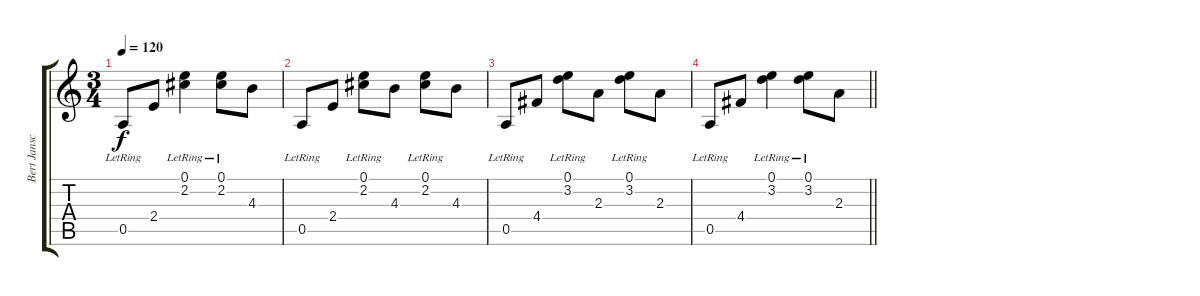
\track ("Bert Jansch" "Bert Jansc") {instrument acousticguitarnylon}
\staff {score tabs}
\tuning (E4 B3 G3 D3 A2 E2) {hide}
\ts (3 4)
\tempo 120
\clef g2
\ks c
0.5{lr}.8{dy f} 2.4.8 (0.1{lr} 2.2{lr}).4 (0.1{lr} 2.2{lr}).8 4.3.8 |
0.5{lr}.8 2.4.8 (0.1{lr} 2.2{lr}).8 4.3.8 (0.1{lr} 2.2{lr}).8 4.3.8 |
0.5{lr}.8 4.4.8 (0.1{lr} 3.2{lr}).8 2.3.8 (0.1{lr} 3.2{lr}).8 2.3.8 |
\barLineRight lightlight
0.5{lr}.8 4.4.8 (0.1{lr} 3.2{lr}).4 (0.1{lr} 3.2{lr}).8 2.3.8
